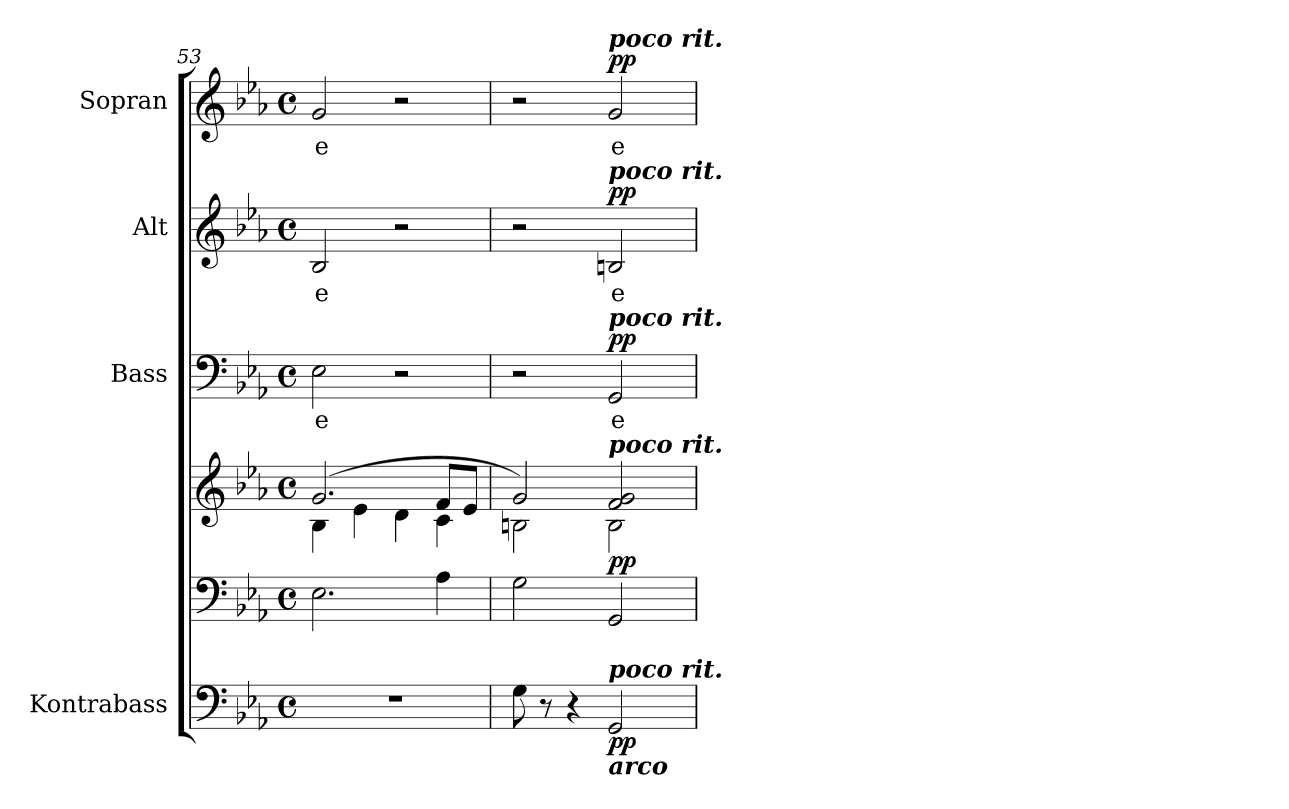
**kern	**dynam	**kern	**kern	**dynam	**kern	**text	**dynam	**kern	**text	**dynam	**kern	**text	**dynam
*part5	*part5	*part4	*part4	*part4	*part3	*part3	*part3	*part2	*part2	*part2	*part1	*part1	*part1
*staff6	*staff6	*staff5	*staff4	*staff4/5	*staff3	*staff3	*staff3	*staff2	*staff2	*staff2	*staff1	*staff1	*staff1
*I"Kontrabass	*	*	*	*	*I"Bass	*	*	*I"Alt	*	*	*I"Sopran	*	*
*I'Kb.	*	*	*	*	*I'B.	*	*	*I'A.	*	*	*I'S.	*	*
*clefF4	*	*clefF4	*clefG2	*	*clefF4	*	*	*clefG2	*	*	*clefG2	*	*
*ITrd7c12	*	*	*	*	*	*	*	*	*	*	*	*	*
*k[b-e-a-]	*	*k[b-e-a-]	*k[b-e-a-]	*	*k[b-e-a-]	*	*	*k[b-e-a-]	*	*	*k[b-e-a-]	*	*
*E-:	*	*E-:	*E-:	*	*E-:	*	*	*E-:	*	*	*E-:	*	*
*M4/4	*	*M4/4	*M4/4	*	*M4/4	*	*	*M4/4	*	*	*M4/4	*	*
*met(c)	*	*met(c)	*met(c)	*	*met(c)	*	*	*met(c)	*	*	*met(c)	*	*
=53	=53	=53	=53	=53	=53	=53	=53	=53	=53	=53	=53	=53	=53
*	*	*	*^	*	*	*	*	*	*	*	*	*	*
!	!	!	!	!	!	!	!LO:LY:b	!	!	!LO:LY:b	!	!	!LO:LY:b	!
1r	.	2.E-\	(2.g/	4B-\	.	2E-\	-e	.	2B-/	-e	.	2g/	-e	.
.	.	.	.	4e-\	.	.	.	.	.	.	.	.	.	.
.	.	.	.	4d\	.	2r	.	.	2r	.	.	2r	.	.
.	.	4A-\	8f/L	4c\	.	.	.	.	.	.	.	.	.	.
.	.	.	8e-/J	.	.	.	.	.	.	.	.	.	.	.
=54	=54	=54	=54	=54	=54	=54	=54	=54	=54	=54	=54	=54	=54	=54
8GG\	.	2G\	2g/)	2Bn\	.	2r	.	.	2r	.	.	2r	.	.
8r	.	.	.	.	.	.	.	.	.	.	.	.	.	.
4r	.	.	.	.	.	.	.	.	.	.	.	.	.	.
!	!	!	!	!	!	!	!	!	!	!	!	!LO:TX:a:Bi:t=poco rit.	!	!
!	!	!	!	!	!	!	!	!	!LO:TX:a:Bi:t=poco rit.	!	!	!	!	!
!	!	!	!	!	!	!LO:TX:a:Bi:t=poco rit.	!	!	!	!	!	!	!	!
!	!	!	!LO:TX:a:Bi:t=poco rit.	!	!	!	!	!	!	!	!	!	!	!
!LO:TX:b:Bi:t=arco	!	!	!	!	!	!	!	!	!	!	!	!	!	!
!LO:TX:a:Bi:t=poco rit.	!	!	!	!	!	!	!	!	!	!	!	!	!	!
!	!LO:DY:b	!	!	!	!LO:DY:b	!	!LO:LY:b	!LO:DY:a	!	!LO:LY:b	!LO:DY:a	!	!LO:LY:b	!LO:DY:a
2GGG/	pp	2GG/	2f/ 2g/	2B\	pp	2GG/	e-	pp	2Bn/	e-	pp	2g/	e-	pp
*	*	*	*v	*v	*	*	*	*	*	*	*	*	*	*
=	=	=	=	=	=	=	=	=	=	=	=	=	=
*-	*-	*-	*-	*-	*-	*-	*-	*-	*-	*-	*-	*-	*-
